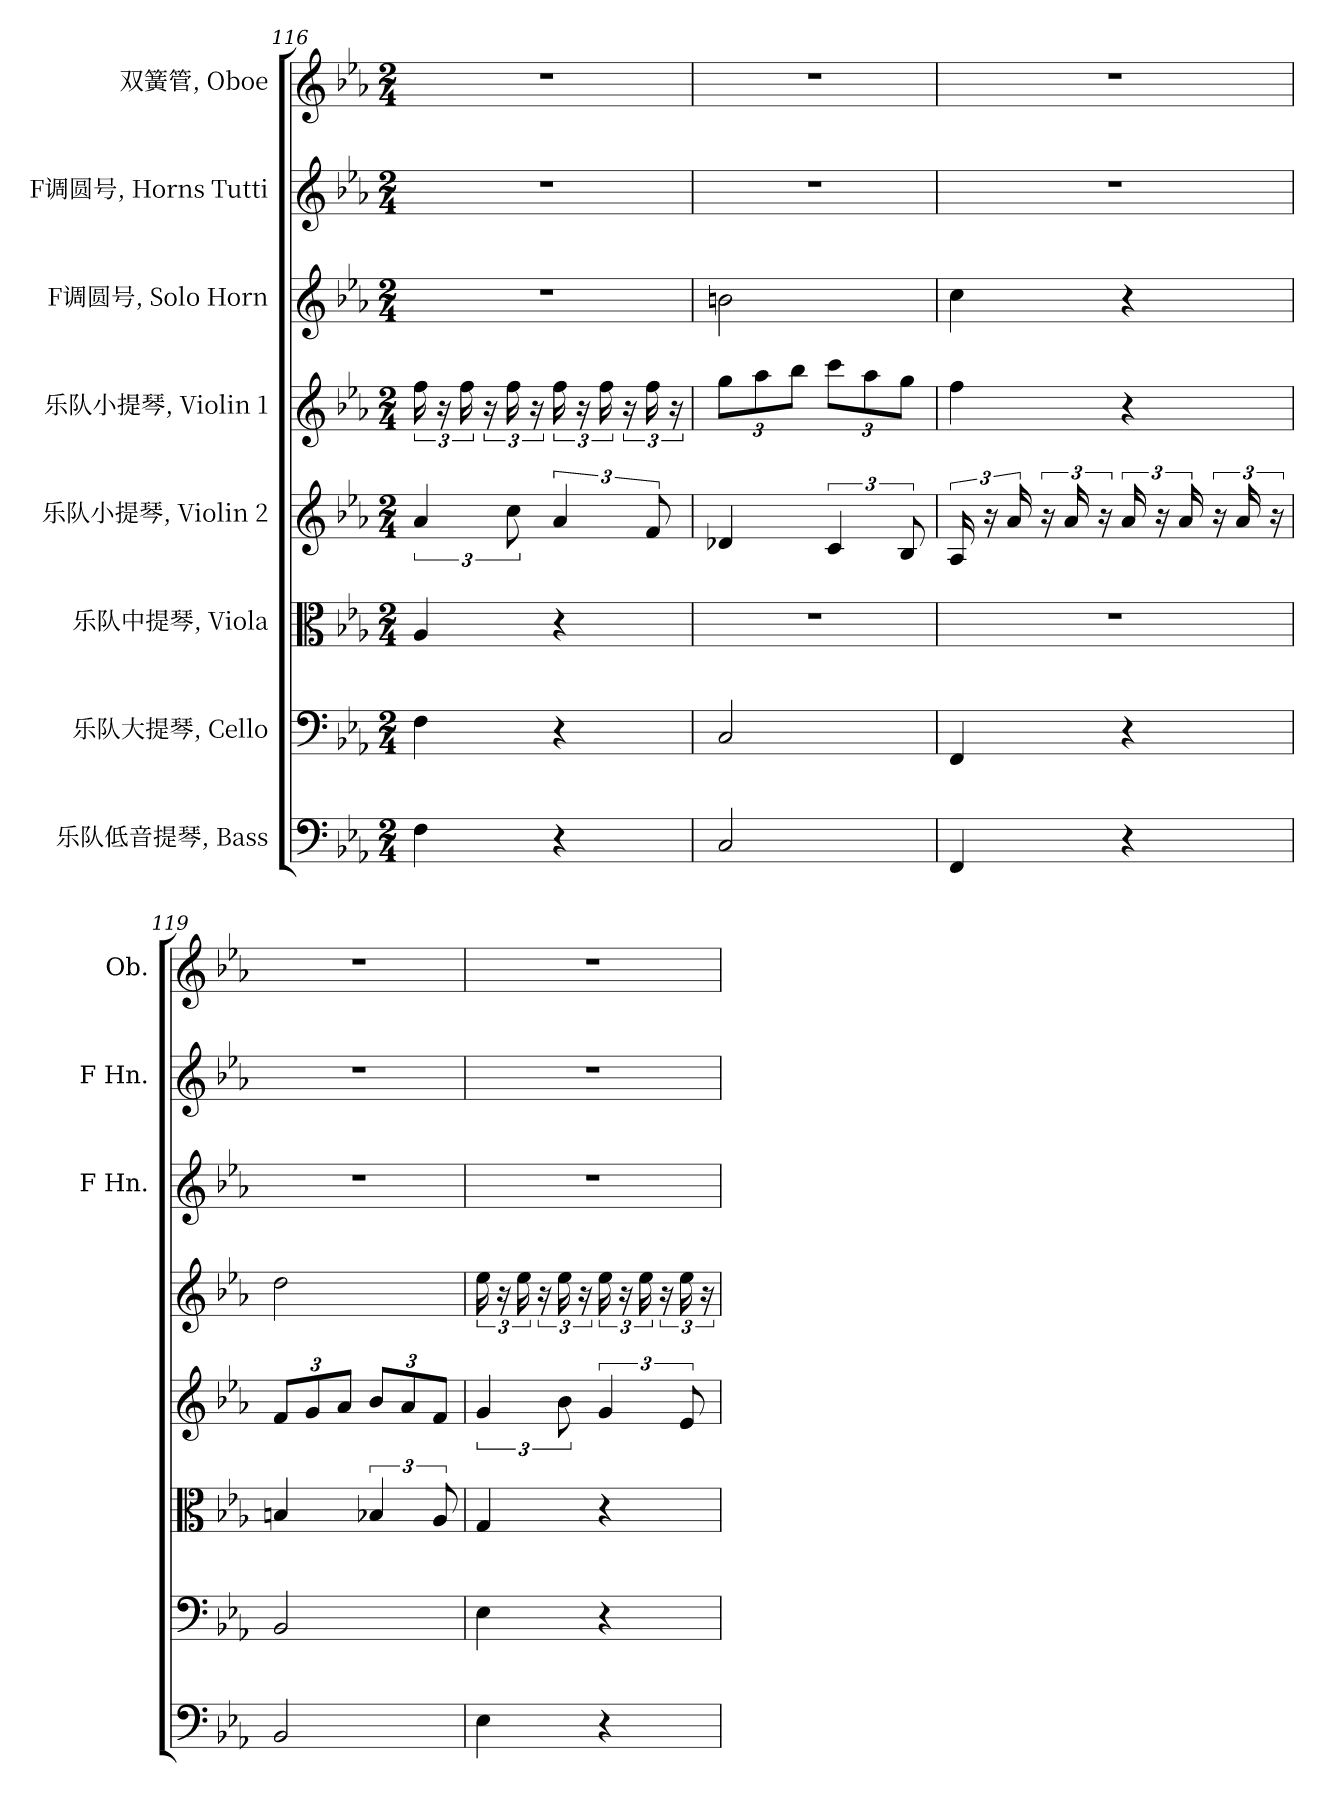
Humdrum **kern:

**kern	**kern	**kern	**kern	**kern	**kern	**kern	**kern
*part8	*part7	*part6	*part5	*part4	*part3	*part2	*part1
*staff8	*staff7	*staff6	*staff5	*staff4	*staff3	*staff2	*staff1
*I"乐队低音提琴, Bass	*I"乐队大提琴, Cello	*I"乐队中提琴, Viola	*I"乐队小提琴, Violin 2	*I"乐队小提琴, Violin 1	*I"F调圆号, Solo Horn	*I"F调圆号, Horns Tutti	*I"双簧管, Oboe
*	*	*	*	*	*I'F Hn.	*I'F Hn.	*I'Ob.
!!LO:PB:g=z
*clefF4	*clefF4	*clefC3	*clefG2	*clefG2	*clefG2	*clefG2	*clefG2
*ITrd7c12	*	*	*	*	*ITrd4c7	*ITrd4c7	*
*k[b-e-a-]	*k[b-e-a-]	*k[b-e-a-]	*k[b-e-a-]	*k[b-e-a-]	*k[b-e-a-d-]	*k[b-e-a-d-]	*k[b-e-a-]
*M2/4	*M2/4	*M2/4	*M2/4	*M2/4	*M2/4	*M2/4	*M2/4
=116	=116	=116	=116	=116	=116	=116	=116
4FF\	4F\	4A-/	6a-/	24ff\	2r	2r	2r
.	.	.	.	24r	.	.	.
.	.	.	.	24ff\	.	.	.
.	.	.	.	24r	.	.	.
.	.	.	12cc\	24ff\	.	.	.
.	.	.	.	24r	.	.	.
4r	4r	4r	6a-/	24ff\	.	.	.
.	.	.	.	24r	.	.	.
.	.	.	.	24ff\	.	.	.
.	.	.	.	24r	.	.	.
.	.	.	12f/	24ff\	.	.	.
.	.	.	.	24r	.	.	.
=117	=117	=117	=117	=117	=117	=117	=117
*	*	*	*	*Xbrackettup	*	*	*
2CC/	2C/	2r	4d-X/	12gg\L	2en\	2r	2r
.	.	.	.	12aa-\	.	.	.
.	.	.	.	12bb-\J	.	.	.
.	.	.	6c/	12ccc\L	.	.	.
.	.	.	.	12aa-\	.	.	.
.	.	.	12B-/	12gg\J	.	.	.
=118	=118	=118	=118	=118	=118	=118	=118
4FFF/	4FF/	2r	24A-/	4ff\	4f\	2r	2r
.	.	.	24r	.	.	.	.
.	.	.	24a-/	.	.	.	.
.	.	.	24r	.	.	.	.
.	.	.	24a-/	.	.	.	.
.	.	.	24r	.	.	.	.
4r	4r	.	24a-/	4r	4r	.	.
.	.	.	24r	.	.	.	.
.	.	.	24a-/	.	.	.	.
.	.	.	24r	.	.	.	.
.	.	.	24a-/	.	.	.	.
.	.	.	24r	.	.	.	.
!!LO:PB:g=z
=119	=119	=119	=119	=119	=119	=119	=119
*	*	*	*Xbrackettup	*	*	*	*
2BBB-/	2BB-/	4Bn/	12f/L	2dd\	2r	2r	2r
.	.	.	12g/	.	.	.	.
.	.	.	12a-/J	.	.	.	.
.	.	6B-X/	12b-/L	.	.	.	.
.	.	.	12a-/	.	.	.	.
.	.	12A-/	12f/J	.	.	.	.
=120	=120	=120	=120	=120	=120	=120	=120
*	*	*	*brackettup	*brackettup	*	*	*
4EE-\	4E-\	4G/	6g/	24ee-\	2r	2r	2r
.	.	.	.	24r	.	.	.
.	.	.	.	24ee-\	.	.	.
.	.	.	.	24r	.	.	.
.	.	.	12b-\	24ee-\	.	.	.
.	.	.	.	24r	.	.	.
4r	4r	4r	6g/	24ee-\	.	.	.
.	.	.	.	24r	.	.	.
.	.	.	.	24ee-\	.	.	.
.	.	.	.	24r	.	.	.
.	.	.	12e-/	24ee-\	.	.	.
.	.	.	.	24r	.	.	.
=	=	=	=	=	=	=	=
*-	*-	*-	*-	*-	*-	*-	*-
